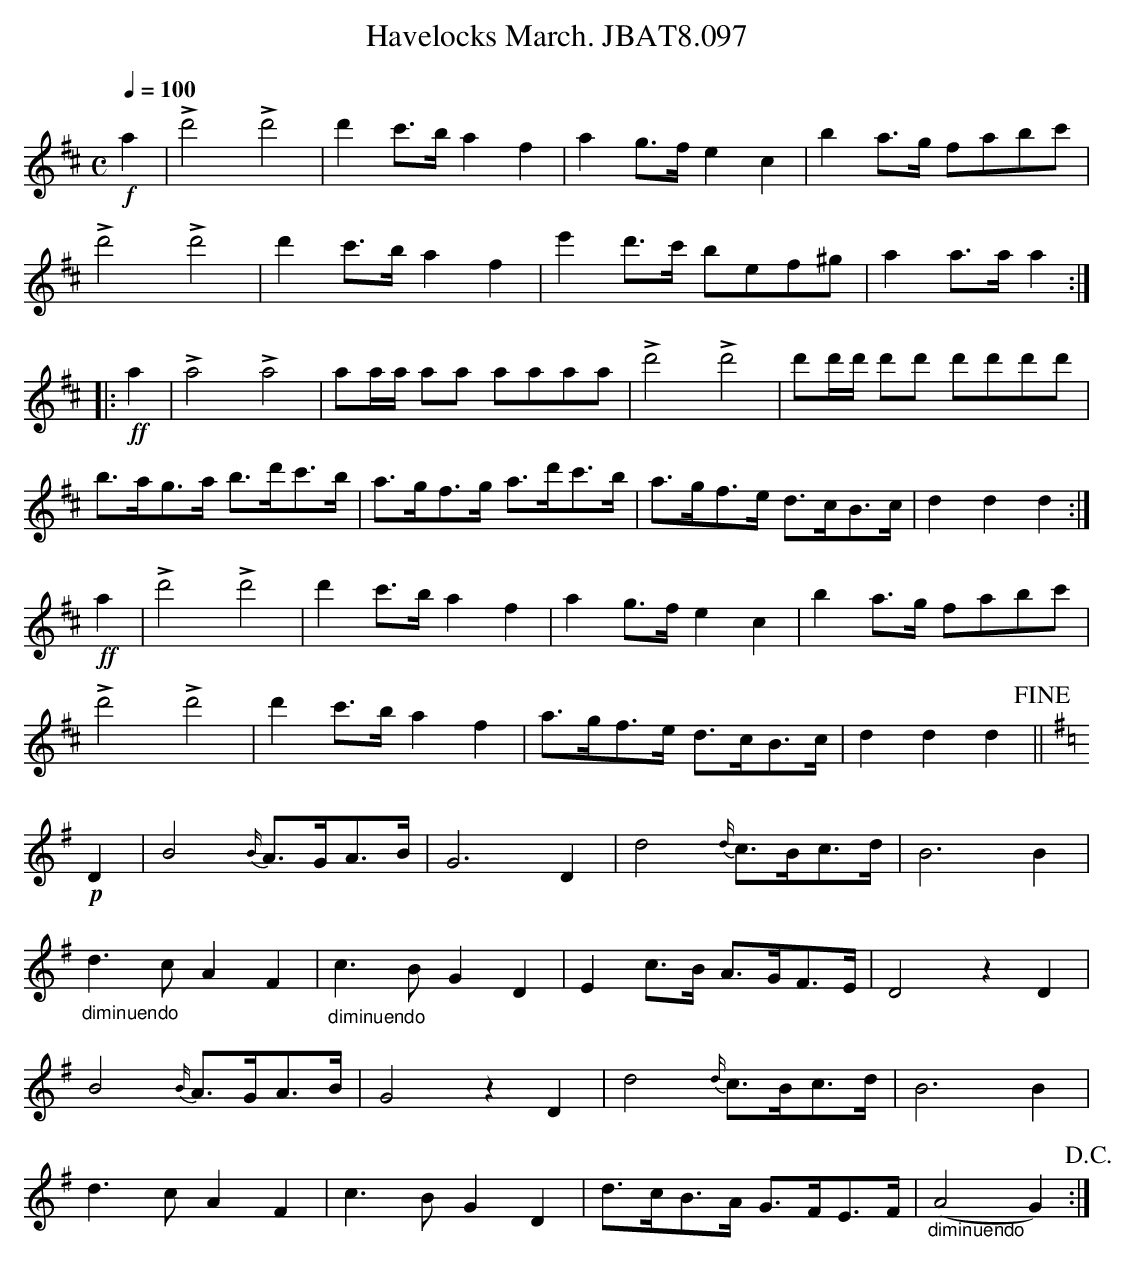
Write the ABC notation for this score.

X:1
T:Havelocks March. JBAT8.097
M:C
L:1/8
Q:1/4=100
K:D
!f!a2|!>!d'4!>!d'4|d'2c'>ba2f2|a2g>fe2c2|b2a>g fabc'|
!>!d'4!>!d'4|d'2c'>ba2f2|e'2d'>c' bef^g|a2a>aa2:|
|:!ff!a2|!>!a4!>!a4|aa/a/ aa aaaa|!>!d'4!>!d'4|d'd'/d'/ d'd' d'd'd'd'|
b>ag>a b>d'c'>b|a>gf>g a>d'c'>b|a>gf>e d>cB>c|d2d2d2:|
!ff!a2|!>!d'4!>!d'4|d'2c'>ba2f2|a2g>fe2c2|b2a>g fabc'|
!>!d'4!>!d'4|d'2c'>ba2f2|a>gf>e d>cB>c|d2d2d2!fine!||
K:G
!p!D2|B4{B/}A>GA>B|G6D2|d4{d/}c>Bc>d|B6B2|
"_diminuendo"d3cA2F2|"_diminuendo"c3BG2D2|E2c>B A>GF>E|D4z2D2|
B4{B/}A>GA>B|G4z2D2|d4{d/}c>Bc>d|B6B2|
d3cA2F2|c3BG2D2|d>cB>A G>FE>F|"_diminuendo"(A4G2)!D.C.!:|
